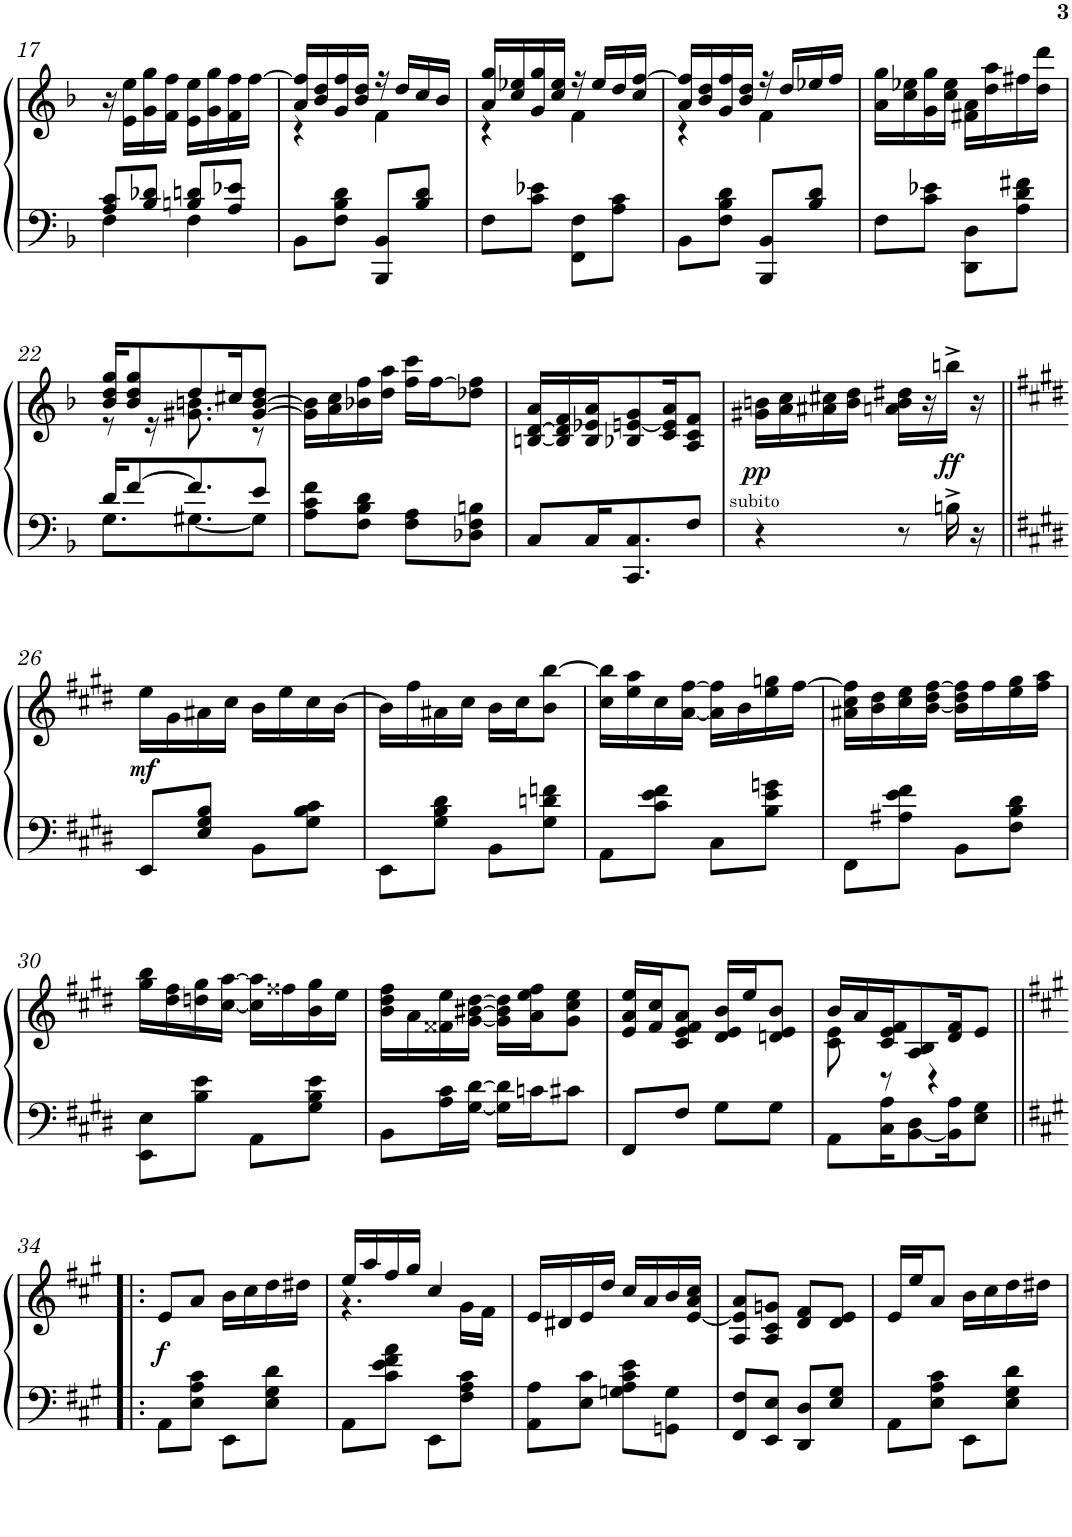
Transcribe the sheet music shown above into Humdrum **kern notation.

**kern	**kern	**dynam
*part1	*part1	*part1
*staff2	*staff1	*staff1/2
*I"Piano	*	*
*I'Pno.	*	*
!!LO:PB:g=z
*clefF4	*clefG2	*
*k[b-]	*k[b-]	*
*F:	*F:	*
*M2/4	*M2/4	*
=17	=17	=17
*^	*	*
8A/ 8c/L	4F\	16r	.
.	.	16e\ 16ee\LL	.
8B-/ 8d-X/J	.	16g\ 16gg\	.
.	.	16f\ 16ff\JJ	.
8Bn/ 8dn/L	4F\	16e\ 16ee\LL	.
.	.	16g\ 16gg\	.
8A/ 8e-X/J	.	16f\ 16ff\	.
.	.	[16ff\JJ	.
*v	*v	*	*
=18	=18	=18
*	*^	*
8BB-\L	16a/ 16ff/]LL	4r	.
.	16b-/ 16dd/	.	.
8F\ 8B-\ 8d\J	16g/ 16ff/	.	.
.	16b-/ 16dd/JJ	.	.
8BBB-/ 8BB-/L	16r	4f\	.
.	16dd/LL	.	.
8B-/ 8d/J	16cc/	.	.
.	16b-/JJ	.	.
=19	=19	=19	=19
8F\L	16a/ 16gg/LL	4r	.
.	16cc/ 16ee-X/	.	.
8c\ 8e-X\J	16g/ 16gg/	.	.
.	16cc/ 16ee-/JJ	.	.
8FF\ 8F\L	16r	4f\	.
.	16ee-/LL	.	.
8A\ 8c\J	16dd/	.	.
.	16cc/ [>16ff/JJ	.	.
=20	=20	=20	=20
8BB-\L	16a/ 16ff/]LL	4r	.
.	16b-/ 16dd/	.	.
8F\ 8B-\ 8d\J	16g/ 16ff/	.	.
.	16b-/ 16dd/JJ	.	.
8BBB-/ 8BB-/L	16r	4f\	.
.	16dd/LL	.	.
8B-/ 8d/J	16ee-X/	.	.
.	16ff/JJ	.	.
*	*v	*v	*
=21	=21	=21
8F\L	16a\ 16gg\LL	.
.	16cc\ 16ee-X\	.
8c\ 8e-X\J	16g\ 16gg\	.
.	16cc\ 16ee-\JJ	.
8DD\ 8D\L	16f#X\ 16a\LL	.
.	16dd\ 16aa\	.
8A\ 8d\ 8f#X\J	16ff#X\	.
.	16dd\ 16ddd\JJ	.
!!LO:LB:g=z
=22	=22	=22
*^	*^	*
16d/KL	8.G\L	16b-/ 16dd/ 16gg/KL	8r	.
[>8f/	.	8b-/ 8dd/ 8gg/	.	.
.	.	.	16r	.
8.f/]	[<8.G#X\	8dd/	8.g#X\ 8.bn\	.
.	.	16cc#X/K	.	.
8e/J	8G#\J]	[>8g#/ [>8b/ 8dd/J	8r	.
*v	*v	*	*	*
*	*v	*v	*
=23	=23	=23
8A\ 8c\ 8f\L	16g#\] 16b\]LL	.
.	16a\ 16cc\	.
8F\ 8B-\ 8d\J	16b-X\ 16ff\	.
.	16dd\ 16aa\JJ	.
8F\ 8A\L	16ff\ 16ccc\LL	.
.	[16ff\J	.
8D-X\ 8F\ 8Bn\J	8dd-X\ 8ff\]J	.
=24	=24	=24
8C/L	[16Bn/ [16d/ 16a/LL	.
.	16B/] 16d/] 16f/	.
16C/K	16B/ 16e-X/ 16a/J	.
8.CC/ 8.C/	8B-X/ [8en/ 8g/	.
.	16c/ 16e/] 16a/K	.
8F/J	8A/ 8c/ 8f/J	.
=25	=25	=25
!	!LO:TX:b:t=subito	!
!	!	!LO:DY:b
4r	16g#X\ 16bn\LL	pp
.	16a\ 16cc\	.
.	16a#X\ 16cc#X\	.
.	16b\ 16dd\JJ	.
8r	16an\ 16b\ 16dd#X\LL	.
.	16r	.
!	!	!LO:DY:b
16Bn^\	16bbn^\JJ	ff
16r	16r	.
!!LO:LB:g=z
=26||	=26||	=26||
*k[f#c#g#d#]	*k[f#c#g#d#]	*
*E:	*E:	*
!	!	!LO:DY:b
8EE/L	16ee\LL	mf
.	16g#\	.
8E/ 8G#/ 8B/J	16a#X\	.
.	16cc#\JJ	.
8BB\L	16b\LL	.
.	16ee\	.
8G#\ 8B\ 8c#\J	16cc#\	.
.	[16b\JJ	.
=27	=27	=27
8EE\L	16b\LL]	.
.	16ff#\	.
8G#\ 8B\ 8d#\J	16a#X\	.
.	16cc#\JJ	.
8BB\L	16b\LL	.
.	16cc#\J	.
8G#\ 8dn\ 8fn\J	8b\ [8bb\J	.
=28	=28	=28
8AA\L	16cc#\ 16bb\]LL	.
.	16ee\ 16aa\	.
8c#\ 8e\ 8f#\J	16cc#\	.
.	[16a\ [16ff#\JJ	.
8C#\L	16a\] 16ff#\]LL	.
.	16b\	.
8B\ 8e\ 8gn\J	16ee\ 16ggn\	.
.	[16ff#\JJ	.
=29	=29	=29
8FF#\L	16a#X\ 16cc#\ 16ff#\]LL	.
.	16b\ 16dd#\	.
8A#X\ 8e\ 8f#\J	16cc#\ 16ee\	.
.	[16b\ 16dd#\ [16ff#\JJ	.
8BB\L	16b\] 16dd#\ 16ff#\]LL	.
.	16ff#\	.
8F#\ 8B\ 8d#\J	16ee\ 16gg#\	.
.	16ff#\ 16aa\JJ	.
!!LO:LB:g=z
=30	=30	=30
8EE\ 8E\L	16gg#\ 16bb\LL	.
.	16dd#\ 16ff#\	.
8B\ 8e\J	16ddn\ 16gg#\	.
.	[16cc#\ [16aa\JJ	.
8AA\L	16cc#\] 16aa\]LL	.
.	16ff##X\	.
8G#\ 8B\ 8e\J	16b\ 16gg#\	.
.	16ee\JJ	.
=31	=31	=31
8BB\L	16b\ 16dd#\ 16ff#\LL	.
.	16a\	.
16A\ 16c#\L	16f##X\ 16ee\	.
[16G#\ [16d#\JJ	[16g#\ [16b#X\ [16dd#\JJ	.
16G#\] 16d#\]LL	16g#\] 16b#\] 16dd#\]LL	.
16cn\J	16a\ 16ee\ 16ff#\J	.
8c#X\J	8g#\ 8cc#\ 8ee\J	.
=32	=32	=32
8FF#/L	16e/ 16a/ 16ee/LL	.
.	16f#/ 16cc#/J	.
8F#/J	8c#/ 8e/ 8f#/ 8a/J	.
8G#\L	16d#/ 16e/ 16b/LL	.
.	16ee/J	.
8G#\J	8dn/ 8e/ 8b/J	.
=33	=33	=33
*	*^	*
8AA\L	16b/LL	8c#\ 8e\	.
.	16a/	.	.
16C#\ 16A\K	16c#/ 16e/ 16f#/J	8r	.
[8BB\ 8D#\	8A/ 8B/	.	.
.	.	4r	.
16BB\] 16A\K	16d#/ 16f#/K	.	.
8E\ 8G#\J	8e/J	.	.
*	*v	*v	*
!!LO:LB:g=z
=34!|:	=34!|:	=34!|:
*k[f#c#g#]	*k[f#c#g#]	*
*A:	*A:	*
!	!	!LO:DY:b
8AA\L	8e/L	f
8E\ 8A\ 8c#\J	8a/J	.
8EE\L	16b\LL	.
.	16cc#\	.
8E\ 8G#\ 8d\J	16dd\	.
.	16dd#X\JJ	.
=35	=35	=35
*	*^	*
8AA\L	16ee/LL	4.r	.
.	16aa/	.	.
8c#\ 8e\ 8f#\ 8a\J	16ff#/	.	.
.	16gg#/JJ	.	.
8EE\L	4cc#/	.	.
8F#\ 8A\ 8c#\J	.	16g#\LL	.
.	.	16f#\JJ	.
*	*v	*v	*
=36	=36	=36
8AA\ 8A\L	16e/LL	.
.	16d#X/	.
8E\ 8c#\J	16e/	.
.	16dd/JJ	.
8Gn\ 8A\ 8c#\ 8e\L	16cc#/LL	.
.	16a/	.
8GGn\ 8G\J	16b/	.
.	[16e/ 16a/ 16cc#/JJ	.
=37	=37	=37
8FF#/ 8F#/L	8A/ 8e/] 8a/L	.
8EE/ 8E/J	8A/ 8c#/ 8gn/J	.
8DD/ 8D/L	8d/ 8f#/L	.
8E/ 8G#/J	8d/ 8e/J	.
=38	=38	=38
8AA\L	16e/LL	.
.	16ee/J	.
8E\ 8A\ 8c#\J	8a/J	.
8EE\L	16b\LL	.
.	16cc#\	.
8E\ 8G#\ 8d\J	16dd\	.
.	16dd#X\JJ	.
=	=	=
*-	*-	*-
